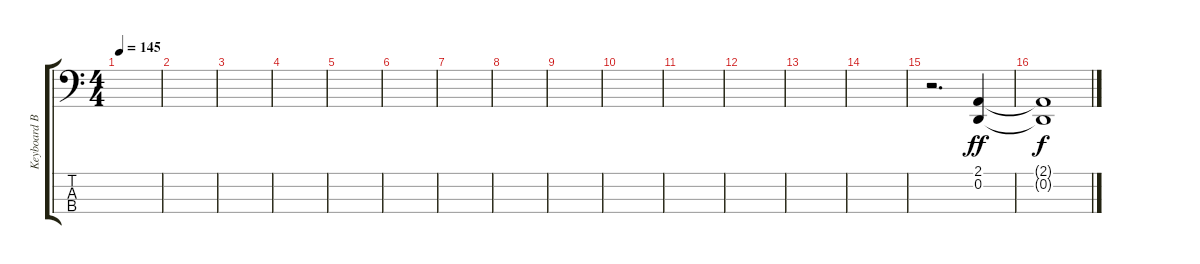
\track ("Keyboard Bass" "Keyboard B") {instrument stringensemble1}
\staff {score tabs}
\tuning (G2 D2 A1 E1) {hide}
\ts (4 4)
\tempo 145
\clef f4
\ks c
|
|
|
|
|
|
|
|
|
|
|
|
|
|
r.2{d} (2.1 0.2).4{dy ff} |
(2.1{t} 0.2{t}).1{dy f}
